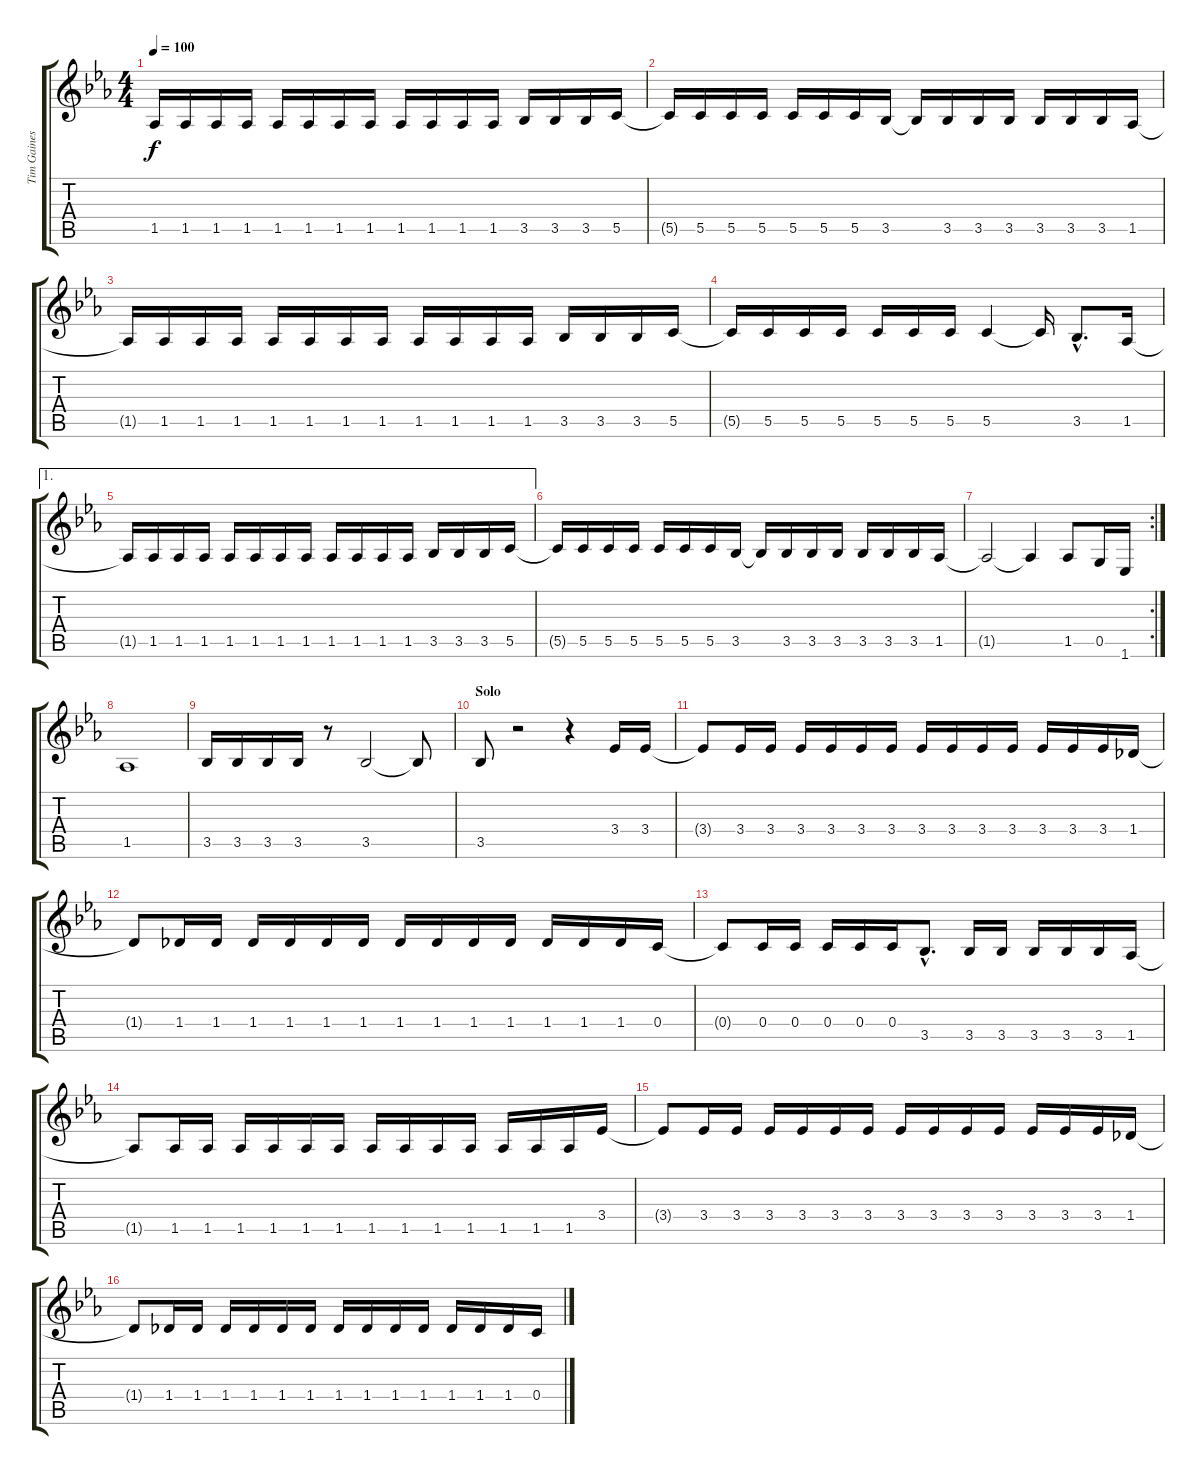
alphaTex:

\track ("Tim Gaines" "Tim Gaines") {instrument electricbasspick}
\staff {score tabs}
\tuning (D4 A3 F3 C3 G2 D2) {hide}
\ts (4 4)
\tempo 100
\clef g2
\ks cminor
1.5{t}.16{dy f} 1.5.16 1.5.16 1.5.16 1.5.16 1.5.16 1.5.16 1.5.16 1.5.16 1.5.16 1.5.16 1.5.16 3.5.16 3.5.16 3.5.16 5.5.16 |
5.5{t}.16 5.5.16 5.5.16 5.5.16 5.5.16 5.5.16 5.5.16 3.5.16 3.5{t}.16 3.5.16 3.5.16 3.5.16 3.5.16 3.5.16 3.5.16 1.5.16 |
1.5{t}.16 1.5.16 1.5.16 1.5.16 1.5.16 1.5.16 1.5.16 1.5.16 1.5.16 1.5.16 1.5.16 1.5.16 3.5.16 3.5.16 3.5.16 5.5.16 |
5.5{t}.16 5.5.16 5.5.16 5.5.16 5.5.16 5.5.16 5.5.16 5.5.4 5.5{t}.16 3.5{hac}.8{d} 1.5.16 |
\ae 1
1.5{t}.16 1.5.16 1.5.16 1.5.16 1.5.16 1.5.16 1.5.16 1.5.16 1.5.16 1.5.16 1.5.16 1.5.16 3.5.16 3.5.16 3.5.16 5.5.16 |
5.5{t}.16 5.5.16 5.5.16 5.5.16 5.5.16 5.5.16 5.5.16 3.5.16 3.5{t}.16 3.5.16 3.5.16 3.5.16 3.5.16 3.5.16 3.5.16 1.5.16 |
\rc 2
1.5{t}.2 1.5{t}.4 1.5.8 0.5.16 1.6.16 |
1.5.1 |
3.5.16 3.5.16 3.5.16 3.5.16 r.8 3.5.2 3.5{t}.8 |
\section ("" "Solo")
3.5.8 r.2 r.4 3.4.16 3.4.16 |
3.4{t}.8 3.4.16 3.4.16 3.4.16 3.4.16 3.4.16 3.4.16 3.4.16 3.4.16 3.4.16 3.4.16 3.4.16 3.4.16 3.4.16 1.4.16 |
1.4{t}.8 1.4.16 1.4.16 1.4.16 1.4.16 1.4.16 1.4.16 1.4.16 1.4.16 1.4.16 1.4.16 1.4.16 1.4.16 1.4.16 0.4.16 |
0.4{t}.8 0.4.16 0.4.16 0.4.16 0.4.16 0.4.16 3.5{hac}.8{d} 3.5.16 3.5.16 3.5.16 3.5.16 3.5.16 1.5.16 |
1.5{t}.8 1.5.16 1.5.16 1.5.16 1.5.16 1.5.16 1.5.16 1.5.16 1.5.16 1.5.16 1.5.16 1.5.16 1.5.16 1.5.16 3.4.16 |
3.4{t}.8 3.4.16 3.4.16 3.4.16 3.4.16 3.4.16 3.4.16 3.4.16 3.4.16 3.4.16 3.4.16 3.4.16 3.4.16 3.4.16 1.4.16 |
1.4{t}.8 1.4.16 1.4.16 1.4.16 1.4.16 1.4.16 1.4.16 1.4.16 1.4.16 1.4.16 1.4.16 1.4.16 1.4.16 1.4.16 0.4.16
